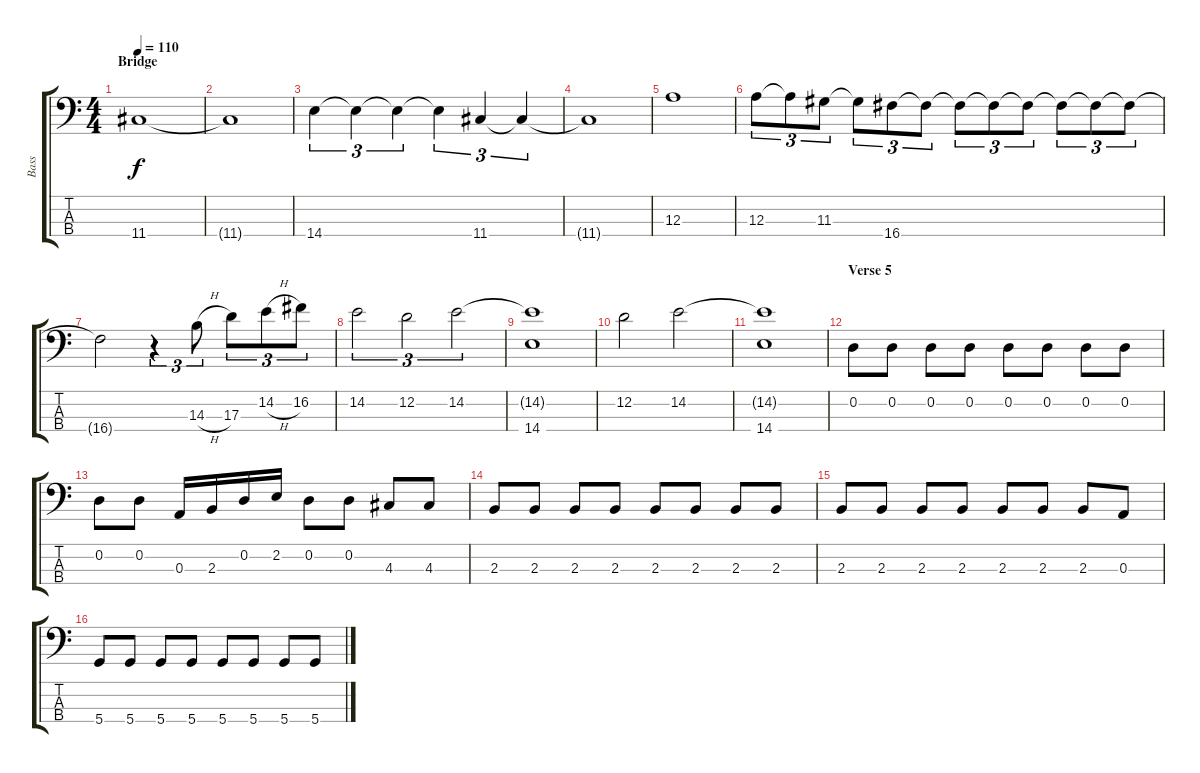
\track ("Bass" "Bass") {instrument fretlessbass}
\staff {score tabs}
\tuning (G2 D2 A1 D1) {hide}
\ts (4 4)
\section ("" "Bridge")
\tempo 110
\clef f4
\ks c
11.4.1{dy f instrument fretlessbass} |
11.4{t}.1 |
14.4.4{tu (3 2)} 14.4{t}.4{tu (3 2)} 14.4{t}.4{tu (3 2)} 14.4{t}.4{tu (3 2)} 11.4.4{tu (3 2)} 11.4{t}.4{tu (3 2)} |
11.4{t}.1 |
12.3.1 |
12.3.8{tu (3 2)} 12.3{t}.8{tu (3 2)} 11.3.8{tu (3 2)} 11.3{t}.8{tu (3 2)} 16.4.8{tu (3 2)} 16.4{t}.8{tu (3 2)} 16.4{t}.8{tu (3 2)} 16.4{t}.8{tu (3 2)} 16.4{t}.8{tu (3 2)} 16.4{t}.8{tu (3 2)} 16.4{t}.8{tu (3 2)} 16.4{t}.8{tu (3 2)} |
16.4{t}.2 r.4{tu (3 2)} 14.3{h}.8{tu (3 2)} 17.3.8{tu (3 2)} 14.2{h}.8{tu (3 2)} 16.2.8{tu (3 2)} |
14.2.2{tu (3 2)} 12.2.2{tu (3 2)} 14.2.2{tu (3 2)} |
(14.2{t} 14.4).1 |
12.2.2 14.2.2 |
(14.2{t} 14.4).1 |
\section ("" "Verse 5")
0.2.8{instrument electricbasspick} 0.2.8 0.2.8 0.2.8 0.2.8 0.2.8 0.2.8 0.2.8 |
0.2.8 0.2.8 0.3.16 2.3.16 0.2.16 2.2.16 0.2.8 0.2.8 4.3.8 4.3.8 |
2.3.8 2.3.8 2.3.8 2.3.8 2.3.8 2.3.8 2.3.8 2.3.8 |
2.3.8 2.3.8 2.3.8 2.3.8 2.3.8 2.3.8 2.3.8 0.3.8 |
5.4.8 5.4.8 5.4.8 5.4.8 5.4.8 5.4.8 5.4.8 5.4.8
